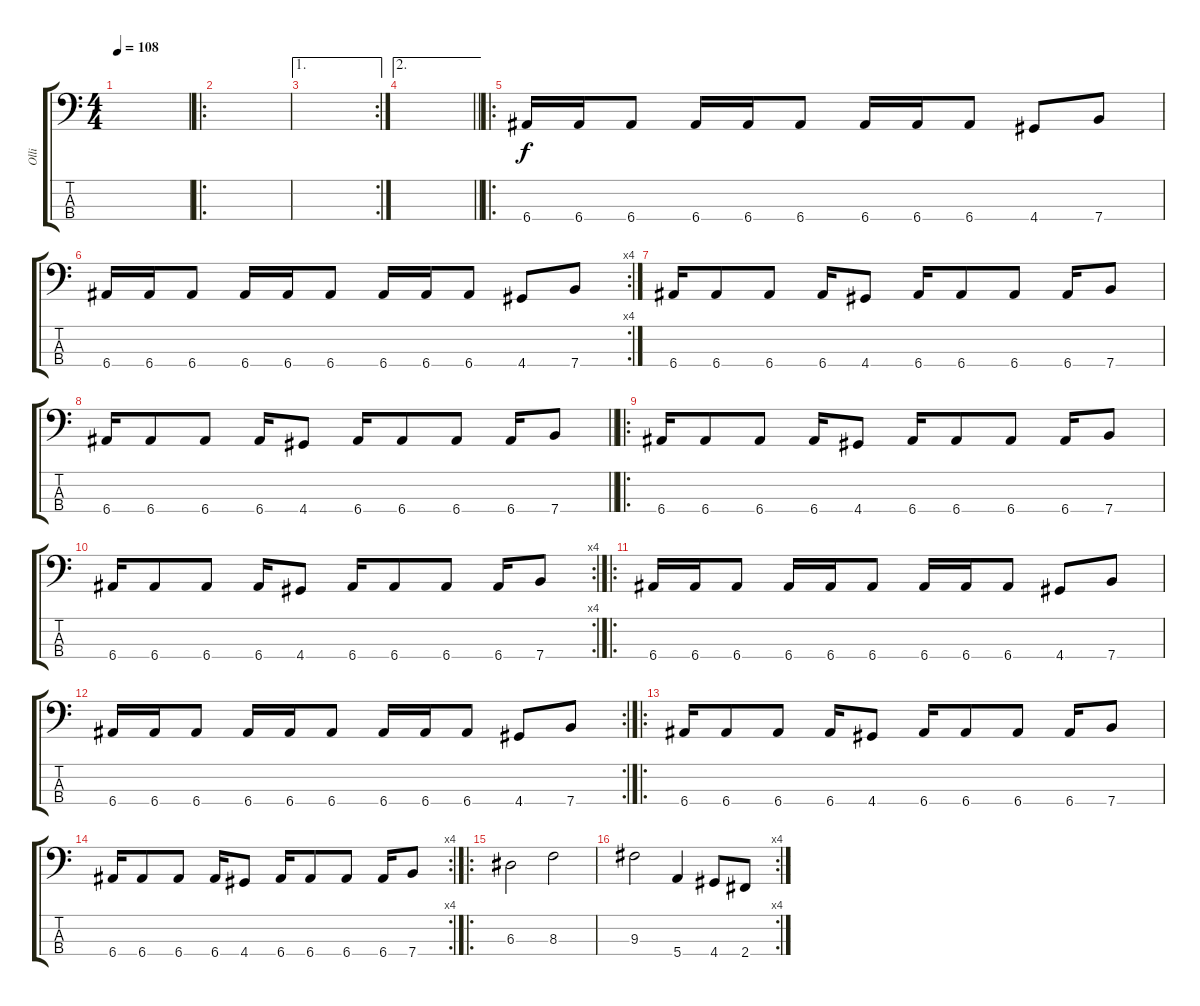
\track ("Olli" "Olli") {instrument electricbassfinger}
\staff {score tabs}
\tuning (G2 D2 A1 E1) {hide}
\ts (4 4)
\tempo 108
\clef f4
\ks c
|
\ro
|
\ae 1
\rc 2
|
\ae 2
\barLineRight lightlight
|
\ro
6.4.16 6.4.16 6.4.8 6.4.16 6.4.16 6.4.8 6.4.16 6.4.16 6.4.8 4.4.8 7.4.8 |
\rc 4
6.4.16 6.4.16 6.4.8 6.4.16 6.4.16 6.4.8 6.4.16 6.4.16 6.4.8 4.4.8 7.4.8 |
6.4.16 6.4.8 6.4.8 6.4.16 4.4.8 6.4.16 6.4.8 6.4.8 6.4.16 7.4.8 |
\barLineRight lightlight
6.4.16 6.4.8 6.4.8 6.4.16 4.4.8 6.4.16 6.4.8 6.4.8 6.4.16 7.4.8 |
\ro
6.4.16 6.4.8 6.4.8 6.4.16 4.4.8 6.4.16 6.4.8 6.4.8 6.4.16 7.4.8 |
\rc 4
6.4.16 6.4.8 6.4.8 6.4.16 4.4.8 6.4.16 6.4.8 6.4.8 6.4.16 7.4.8 |
\ro
6.4.16 6.4.16 6.4.8 6.4.16 6.4.16 6.4.8 6.4.16 6.4.16 6.4.8 4.4.8 7.4.8 |
\rc 2
6.4.16 6.4.16 6.4.8 6.4.16 6.4.16 6.4.8 6.4.16 6.4.16 6.4.8 4.4.8 7.4.8 |
\ro
6.4.16 6.4.8 6.4.8 6.4.16 4.4.8 6.4.16 6.4.8 6.4.8 6.4.16 7.4.8 |
\rc 4
6.4.16 6.4.8 6.4.8 6.4.16 4.4.8 6.4.16 6.4.8 6.4.8 6.4.16 7.4.8 |
\ro
6.3.2 8.3.2 |
\rc 4
9.3.2 5.4.4 4.4.8 2.4.8
